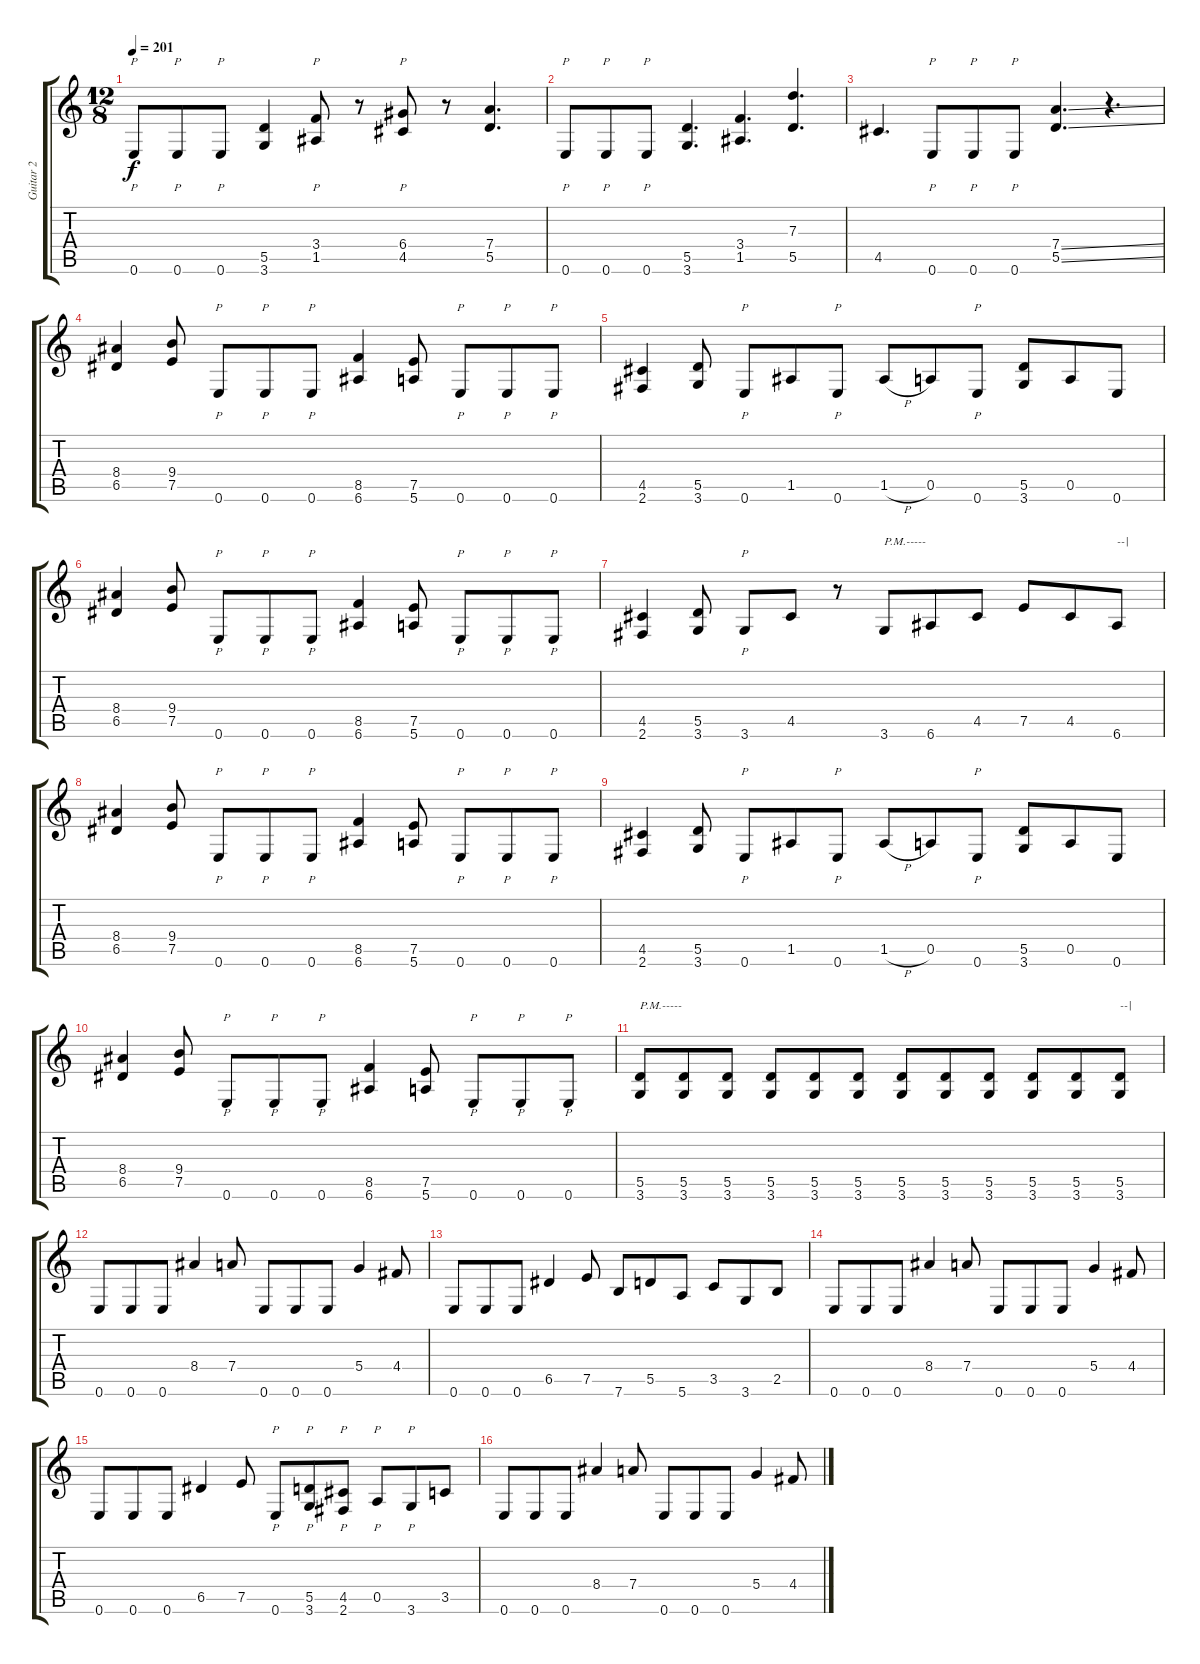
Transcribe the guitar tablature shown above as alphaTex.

\track ("Guitar 2" "Guitar 2") {instrument distortionguitar}
\staff {score tabs}
\tuning (E4 B3 G3 D3 A2 E2) {hide}
\ts (12 8)
\tempo 201
\clef g2
\ks c
0.6.8{p dy f} 0.6.8{p} 0.6.8{p} (5.5 3.6).4 (3.4 1.5).8{p} r.8 (6.4 4.5).8{p} r.8 (7.4 5.5).4{d} |
0.6.8{p} 0.6.8{p} 0.6.8{p} (5.5 3.6).4{d} (3.4 1.5).4{d} (7.3 5.5).4{d} |
4.5.4{d} 0.6.8{p} 0.6.8{p} 0.6.8{p} (7.4{ss} 5.5{ss}).4{d} r.4{d} |
(8.4 6.5).4 (9.4 7.5).8 0.6.8{p} 0.6.8{p} 0.6.8{p} (8.5 6.6).4 (7.5 5.6).8 0.6.8{p} 0.6.8{p} 0.6.8{p} |
(4.5 2.6).4 (5.5 3.6).8 0.6.8{p} 1.5.8 0.6.8{p} 1.5{h}.8 0.5.8 0.6.8{p} (5.5 3.6).8 0.5.8 0.6.8 |
(8.4 6.5).4 (9.4 7.5).8 0.6.8{p} 0.6.8{p} 0.6.8{p} (8.5 6.6).4 (7.5 5.6).8 0.6.8{p} 0.6.8{p} 0.6.8{p} |
(4.5 2.6).4 (5.5 3.6).8 3.6.8{p} 4.5.8 r.8 3.6.8{txt "P.M.-----"} 6.6.8 4.5.8 7.5.8 4.5.8 6.6.8{txt "--|"} |
(8.4 6.5).4 (9.4 7.5).8 0.6.8{p} 0.6.8{p} 0.6.8{p} (8.5 6.6).4 (7.5 5.6).8 0.6.8{p} 0.6.8{p} 0.6.8{p} |
(4.5 2.6).4 (5.5 3.6).8 0.6.8{p} 1.5.8 0.6.8{p} 1.5{h}.8 0.5.8 0.6.8{p} (5.5 3.6).8 0.5.8 0.6.8 |
(8.4 6.5).4 (9.4 7.5).8 0.6.8{p} 0.6.8{p} 0.6.8{p} (8.5 6.6).4 (7.5 5.6).8 0.6.8{p} 0.6.8{p} 0.6.8{p} |
(5.5 3.6).8{txt "P.M.-----"} (5.5 3.6).8 (5.5 3.6).8 (5.5 3.6).8 (5.5 3.6).8 (5.5 3.6).8 (5.5 3.6).8 (5.5 3.6).8 (5.5 3.6).8 (5.5 3.6).8 (5.5 3.6).8 (5.5 3.6).8{txt "--|"} |
0.6.8 0.6.8 0.6.8 8.4.4 7.4.8 0.6.8 0.6.8 0.6.8 5.4.4 4.4.8 |
0.6.8 0.6.8 0.6.8 6.5.4 7.5.8 7.6.8 5.5.8 5.6.8 3.5.8 3.6.8 2.5.8 |
0.6.8 0.6.8 0.6.8 8.4.4 7.4.8 0.6.8 0.6.8 0.6.8 5.4.4 4.4.8 |
0.6.8 0.6.8 0.6.8 6.5.4 7.5.8 0.6.8{p} (5.5 3.6).8{p} (4.5 2.6).8{p} 0.5.8{p} 3.6.8{p} 3.5.8 |
0.6.8 0.6.8 0.6.8 8.4.4 7.4.8 0.6.8 0.6.8 0.6.8 5.4.4 4.4.8
